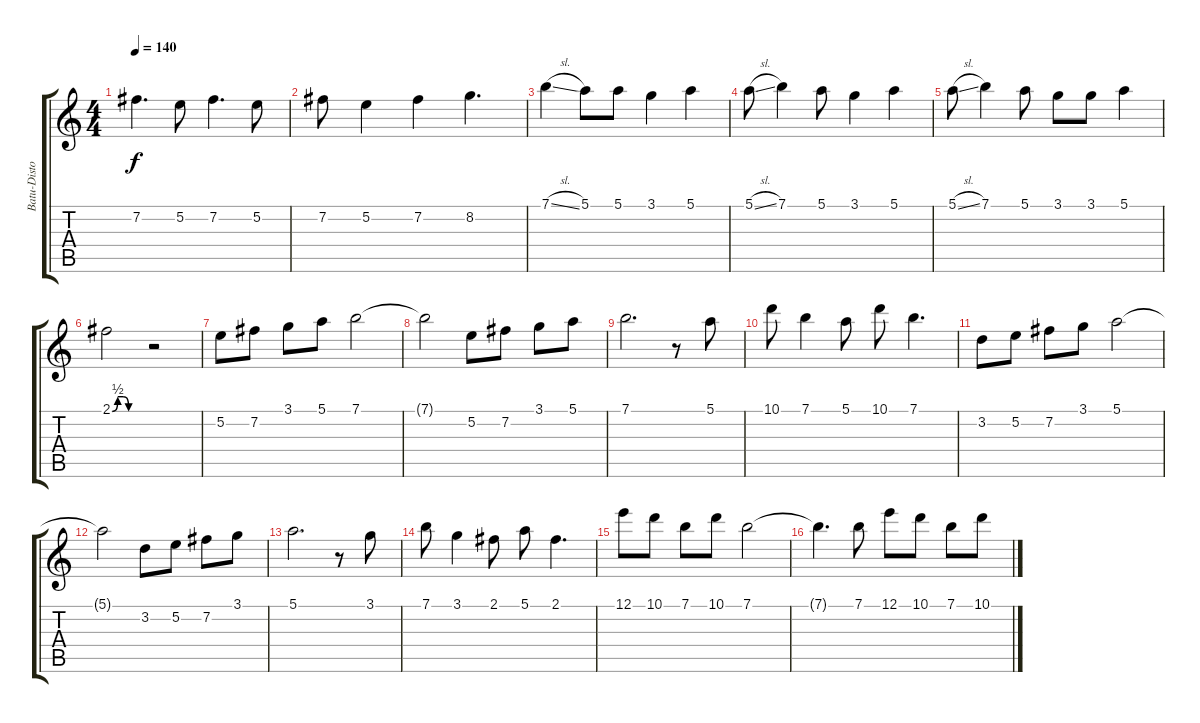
\track ("Batu-Distortion" "Batu-Disto") {instrument overdrivenguitar}
\staff {score tabs}
\tuning (E4 B3 G3 D3 A2 E2) {hide}
\ts (4 4)
\tempo 140
\clef g2
\ks c
7.2.4{d dy f} 5.2.8 7.2.4{d} 5.2.8 |
7.2.8 5.2.4 7.2.4 8.2.4{d} |
7.1{sl}.4 5.1.8 5.1.8 3.1.4 5.1.4 |
5.1{sl}.8 7.1.4 5.1.8 3.1.4 5.1.4 |
5.1{sl}.8 7.1.4 5.1.8 3.1.8 3.1.8 5.1.4 |
2.1{be (custom 0 0 10 2 20 2 30 0 60 0)}.2 r.2 |
5.2.8 7.2.8 3.1.8 5.1.8 7.1.2 |
7.1{t}.2 5.2.8 7.2.8 3.1.8 5.1.8 |
7.1.2{d} r.8 5.1.8 |
10.1.8 7.1.4 5.1.8 10.1.8 7.1.4{d} |
3.2.8 5.2.8 7.2.8 3.1.8 5.1.2 |
5.1{t}.2 3.2.8 5.2.8 7.2.8 3.1.8 |
5.1.2{d} r.8 3.1.8 |
7.1.8 3.1.4 2.1.8 5.1.8 2.1.4{d} |
12.1.8 10.1.8 7.1.8 10.1.8 7.1.2 |
7.1{t}.4{d} 7.1.8 12.1.8 10.1.8 7.1.8 10.1.8
